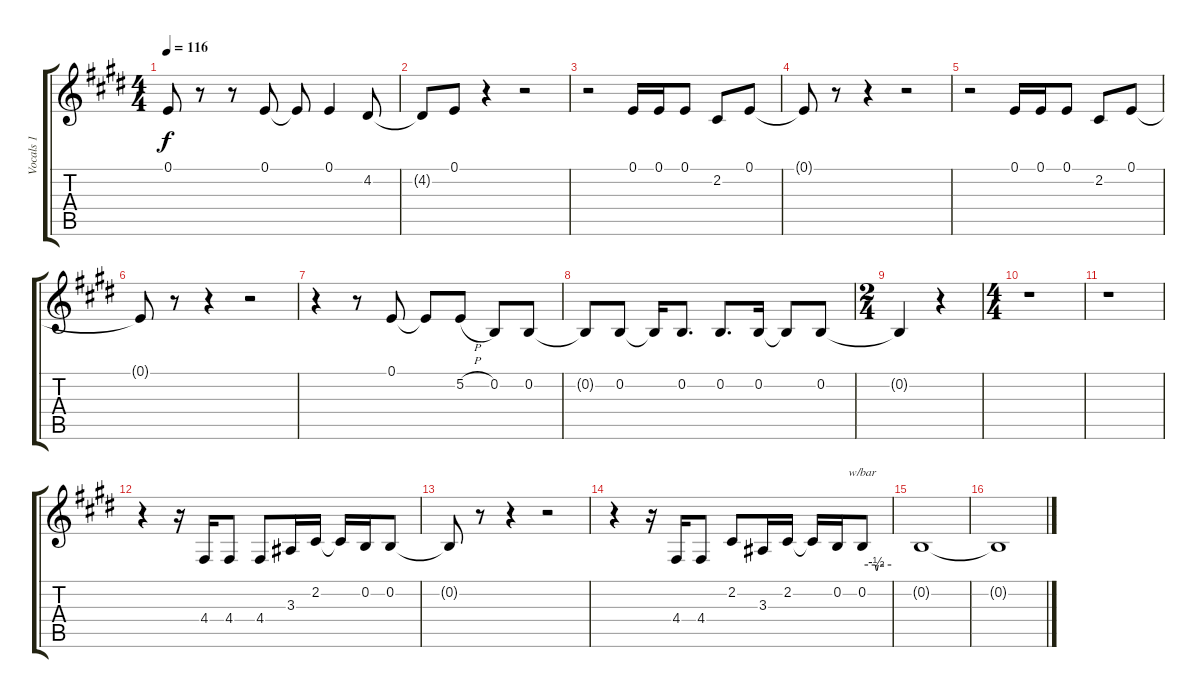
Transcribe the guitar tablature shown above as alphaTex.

\track ("Vocals 1" "Vocals 1") {instrument lead2sawtooth}
\staff {score tabs}
\tuning (E4 B3 G3 D3 A2 E2) {hide}
\ts (4 4)
\tempo 116
\clef g2
\ks e
0.1{t}.8{dy f} r.8 r.8 0.1.8 0.1{t}.8 0.1.4 4.2.8 |
4.2{t}.8 0.1.8 r.4 r.2 |
r.2 0.1.16 0.1.16 0.1.8 2.2.8 0.1.8 |
0.1{t}.8 r.8 r.4 r.2 |
r.2 0.1.16 0.1.16 0.1.8 2.2.8 0.1.8 |
0.1{t}.8 r.8 r.4 r.2 |
r.4 r.8 0.1.8 0.1{t}.8 5.2{h}.8 0.2.8 0.2.8 |
0.2{t}.8 0.2.8 0.2{t}.16 0.2.8{d} 0.2.8{d} 0.2.16 0.2{t}.8 0.2.8 |
\ts (2 4)
0.2{t}.4 r.4 |
\ts (4 4)
r.1 |
r.1 |
r.4 r.16 4.4.16 4.4.8 4.4.8 3.3.16 2.2.16 2.2{t}.16 0.2.16 0.2.8 |
0.2{t}.8 r.8 r.4 r.2 |
r.4 r.16 4.4.16 4.4.8 2.2.8 3.3.16 2.2.16 2.2{t}.16 0.2.16 0.2.8{tbe (custom default 0 0 27 0 29 -2 31 -2 33 0 60 0)} |
0.2{t}.1 |
0.2{t}.1
